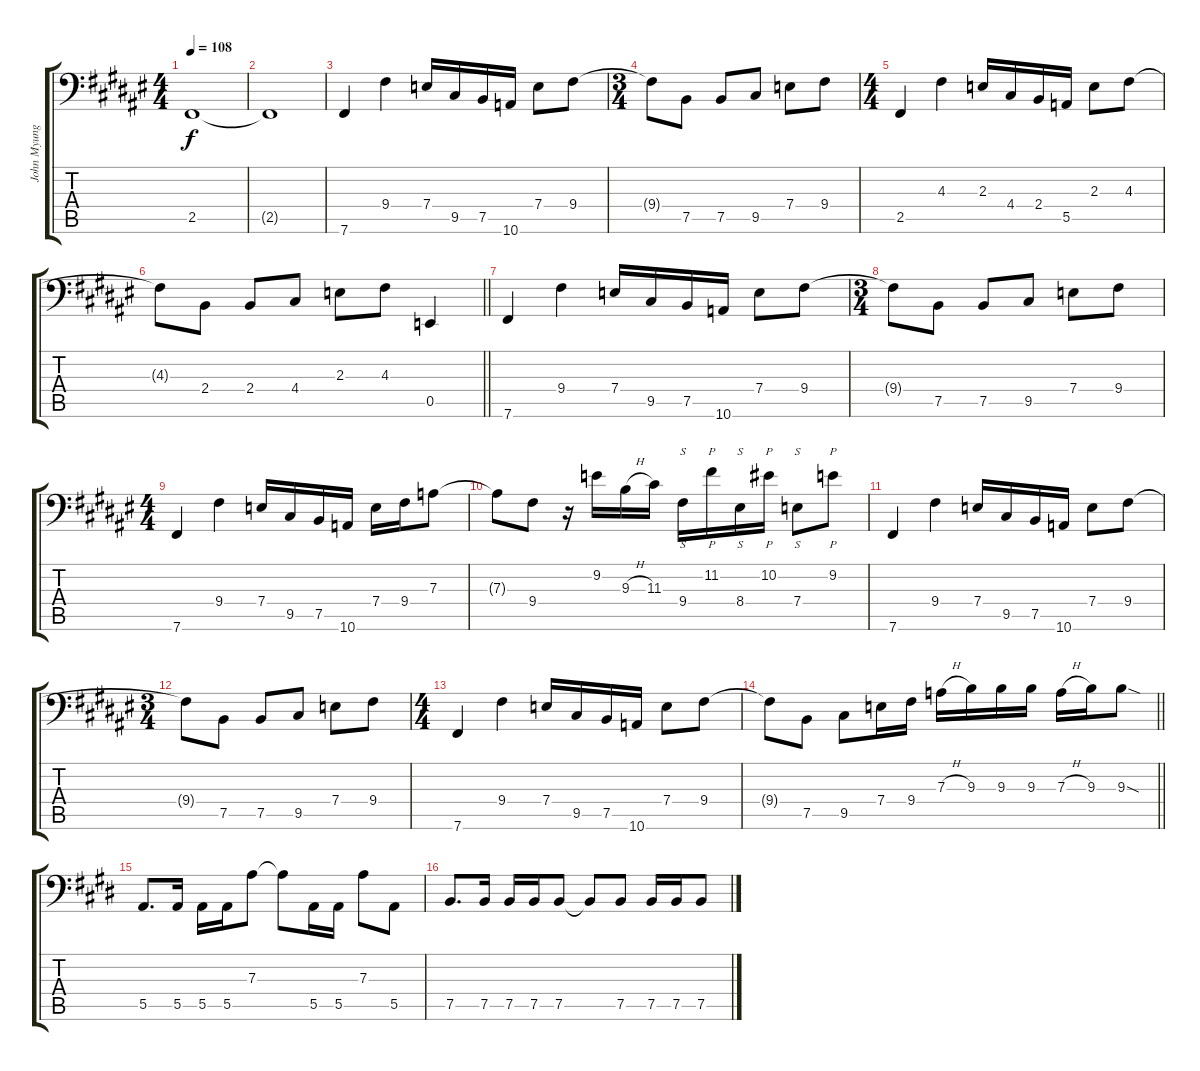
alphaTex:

\track ("John Myung" "John Myung") {instrument electricbassfinger}
\staff {score tabs}
\tuning (C3 G2 D2 A1 E1 B0) {hide}
\ts (4 4)
\tempo 108
\clef f4
\ks f#
2.5.1{dy f} |
2.5{t}.1 |
7.6.4 9.4.4 7.4.16 9.5.16 7.5.16 10.6.16 7.4.8 9.4.8 |
\ts (3 4)
9.4{t}.8 7.5.8 7.5.8 9.5.8 7.4.8 9.4.8 |
\ts (4 4)
2.5.4 4.3.4 2.3.16 4.4.16 2.4.16 5.5.16 2.3.8 4.3.8 |
\barLineRight lightlight
4.3{t}.8 2.4.8 2.4.8 4.4.8 2.3.8 4.3.8 0.5.4 |
7.6.4 9.4.4 7.4.16 9.5.16 7.5.16 10.6.16 7.4.8 9.4.8 |
\ts (3 4)
9.4{t}.8 7.5.8 7.5.8 9.5.8 7.4.8 9.4.8 |
\ts (4 4)
7.6.4 9.4.4 7.4.16 9.5.16 7.5.16 10.6.16 7.4.16 9.4.16 7.3.8 |
7.3{t}.8 9.4.8 r.16 9.2.16 9.3{h}.16 11.3.16 9.4.16{s} 11.2.16{p} 8.4.16{s} 10.2.16{p} 7.4.8{s} 9.2.8{p} |
7.6.4 9.4.4 7.4.16 9.5.16 7.5.16 10.6.16 7.4.8 9.4.8 |
\ts (3 4)
9.4{t}.8 7.5.8 7.5.8 9.5.8 7.4.8 9.4.8 |
\ts (4 4)
7.6.4 9.4.4 7.4.16 9.5.16 7.5.16 10.6.16 7.4.8 9.4.8 |
\barLineRight lightlight
9.4{t}.8 7.5.8 9.5.8 7.4.16 9.4.16 7.3{h}.16 9.3.16 9.3.16 9.3.16 7.3{h}.16 9.3.16 9.3{sod}.8 |
\ks e
5.5.8{d} 5.5.16 5.5.16 5.5.16 7.3.8 7.3{t}.8 5.5.16 5.5.16 7.3.8 5.5.8 |
7.5.8{d} 7.5.16 7.5.16 7.5.16 7.5.8 7.5{t}.8 7.5.8 7.5.16 7.5.16 7.5.8
